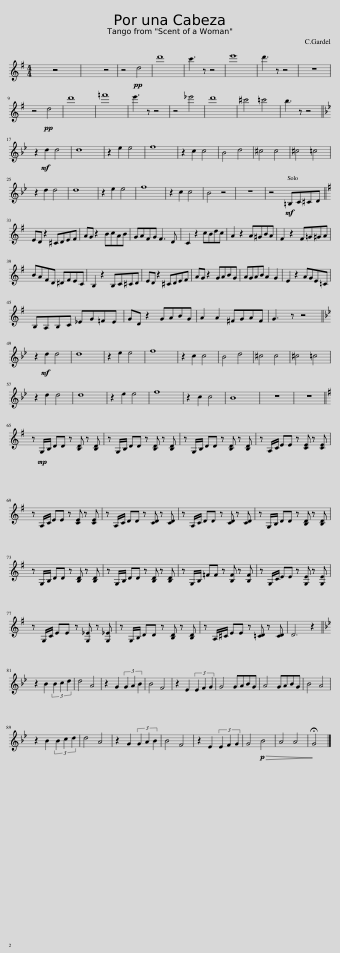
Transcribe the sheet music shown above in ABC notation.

X:1
L:1/8
M:4/4
I:linebreak $
K:G
V:1 treble
V:1
 z8 | z8 | z4!pp! d4 | d'8 | c'3 z z4 | %5
 e'8 | d'3 z z4 | z8 |$ z4!pp! d4 | d'8 | %10
 =f'8 | e'3 z z4 | z4 _e'4 | d'8 | ^c'4 =c'4 | %15
 b3 z z4 ||$[K:Bb] z2!mf! d2 d4 | d8 | z2 e2 e4 | f8 | %20
 z2 c2 c4 | B4 d4 | ^c4 c4 | ^c4 =c4 |$ z2 d2 d4 | %25
 d8 | z2 e2 e4 | f8 | z2 c2 c4 | B4 z4 | %30
 z8 | z4!mf! =B,C^CD ||$[K:G] ED z2 ^CDEF | AG z2 BcAB | GAFG F3 D | %35
 C2 z2 cBdc | A2 z2 A^GBA | F2 z2 F=G^GA |$ BAFD ^DFEC | B,2 z2 B,C^CD | %40
 ED z2 ^CDEF | AG z2 GABG | AGAB A2 G2 | E2 z2 AGE=C |$ B,A,B,C _EG=FE | %45
 GD z2 GABG | A2 A2 ^FGAF | G3 z z4 ||$[K:Bb] z2!mf! d2 d4 | d8 | %50
 z2 e2 e4 | f8 | z2 c2 c4 | B4 d4 | ^c4 c4 | %55
 ^c4 =c4 |$ z2 d2 d4 | d8 | z2 e2 e4 | f8 | %60
 z2 c2 c4 | B8 | z8 | z8 ||$[K:G] z!mp! G,/B,/ DD z [B,D] z [B,D] | %65
 z G,/B,/ DD z [B,D] z [B,D] | z G,/B,/ DD z [B,D] z [B,D] | z A,/C/ EE z [CE] z [CE] |$ z A,/C/ EE z [CE] z [CE] | z A,/C/ DD z [CD] z [CD] | %70
 z A,/C/ DD z [CD] z [CD] | z G,/B,/ DD z [B,D] z [B,D] |$ z G,/B,/ DD z [B,D] z [B,D] | z G,/B,/ DD z [B,D] z [B,D] | z G,/B,/ =FF z [B,F] z [B,F] | %75
 z G,/C/ EE z [G,E] z [G,E] |$ z G,/C/ EE z [G,_E] z [G,_E] | z G,/B,/ DD z [B,D] z [B,D] | z A,/^C/ EE z [=CD] z [CD] | D6 z2 ||$ %80
[K:Bb] z2 B2 (3B2 c2 d2 | d4 A4 | z2 G2 (3G2 A2 B2 | B4 F4 | z2 E2 (3E2 F2 G2 | %85
 G4 GABG | A4 GABG | B4 A4 |$ z2 B2 (3B2 c2 d2 | d4 A4 | %90
 z2 G2 (3G2 A2 B2 | B4 F4 | z2 E2 (3E2 F2 G2 | G4!p!!>(! B4!>)! | A4 A4 | %95
 !fermata!G4 |] %96
